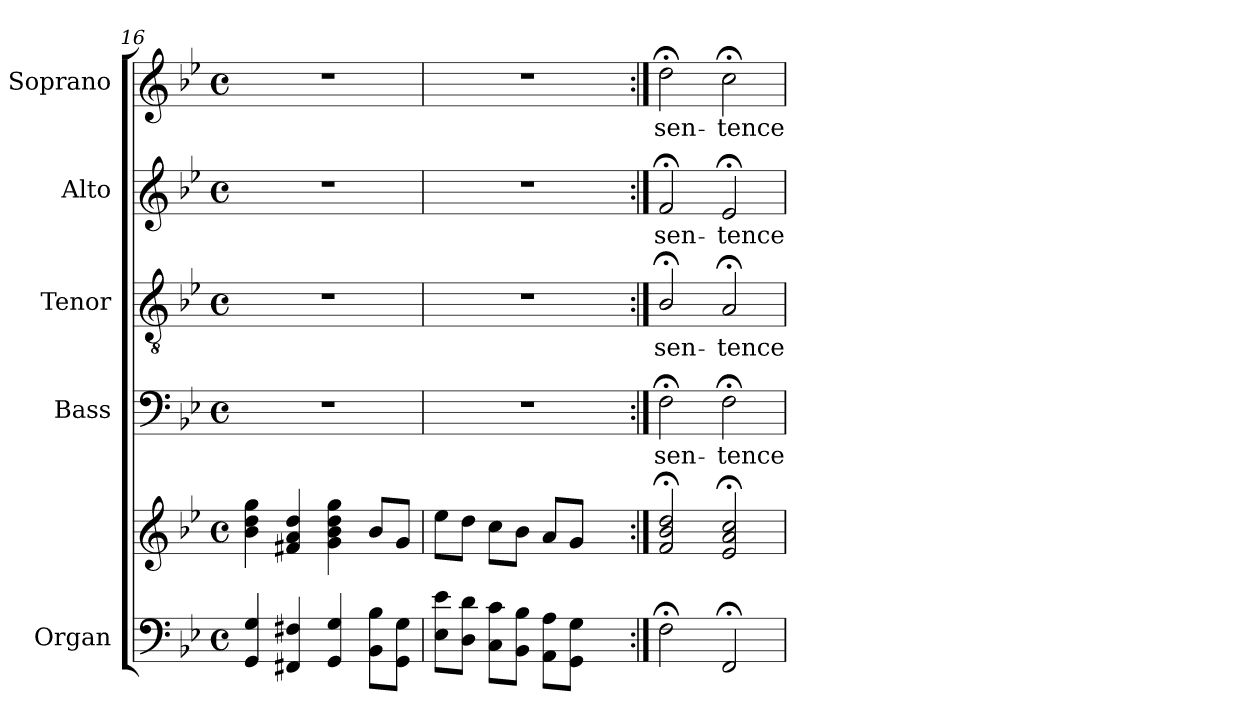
**kern	**kern	**kern	**text	**kern	**text	**kern	**text	**kern	**text
*part5	*part5	*part4	*part4	*part3	*part3	*part2	*part2	*part1	*part1
*staff6	*staff5	*staff4	*staff4	*staff3	*staff3	*staff2	*staff2	*staff1	*staff1
*I"Organ	*	*I"Bass	*	*I"Tenor	*	*I"Alto	*	*I"Soprano	*
*I'Org.	*	*I'B.	*	*I'T.	*	*I'A.	*	*I'S.	*
*clefF4	*clefG2	*clefF4	*	*clefGv2	*	*clefG2	*	*clefG2	*
*	*	*	*	*ITrd7c12	*	*	*	*	*
*k[b-e-]	*k[b-e-]	*k[b-e-]	*	*k[b-e-]	*	*k[b-e-]	*	*k[b-e-]	*
*B-:	*B-:	*B-:	*	*B-:	*	*B-:	*	*B-:	*
*M4/4	*M4/4	*M4/4	*	*M4/4	*	*M4/4	*	*M4/4	*
*met(c)	*met(c)	*met(c)	*	*met(c)	*	*met(c)	*	*met(c)	*
=16	=16	=16	=16	=16	=16	=16	=16	=16	=16
4GGi/ 4Gi	4b-i\ 4ddi 4ggi	1r	.	1r	.	1r	.	1r	.
4FF#Xi/ 4F#Xi	4f#Xi/ 4ai 4ddi	.	.	.	.	.	.	.	.
4GGi/ 4Gi	4gi\ 4b-i 4ddi 4ggi	.	.	.	.	.	.	.	.
8BB-i\ 8B-i\L	8b-i/L	.	.	.	.	.	.	.	.
8GGi\ 8Gi\J	8gi/J	.	.	.	.	.	.	.	.
=17	=17	=17	=17	=17	=17	=17	=17	=17	=17
!	!	!LO:N:vis=1	!	!LO:N:vis=1	!	!LO:N:vis=1	!	!LO:N:vis=1	!
8E-i\ 8e-i\L	8ee-i\L	1r	.	1r	.	1r	.	1r	.
8Di\ 8di\J	8ddi\J	.	.	.	.	.	.	.	.
8Ci\ 8ci\L	8cci\L	.	.	.	.	.	.	.	.
8BB-i\ 8B-i\J	8b-i\J	.	.	.	.	.	.	.	.
8AAi\ 8Ai\L	8ai/L	.	.	.	.	.	.	.	.
8GGi\ 8Gi\J	8gi/J	.	.	.	.	.	.	.	.
4ryy	4ryy	.	.	.	.	.	.	.	.
=18:|!	=18:|!	=18:|!	=18:|!	=18:|!	=18:|!	=18:|!	=18:|!	=18:|!	=18:|!
!	!	!	!LO:LY:b:color=#000000	!	!	!	!	!	!
!	!	!	!	!	!LO:LY:b:color=#000000	!	!	!	!
!	!	!	!	!	!	!	!LO:LY:b:color=#000000	!	!
!	!	!	!	!	!	!	!	!	!LO:LY:b:color=#000000
2F;i\	2fi/; 2b-i; 2ddi;	2F;i\	sen-	2BB-;i/	sen-	2f;i/	sen-	2dd;i\	sen-
!	!	!	!LO:LY:b:color=#000000	!	!	!	!	!	!
!	!	!	!	!	!LO:LY:b:color=#000000	!	!	!	!
!	!	!	!	!	!	!	!LO:LY:b:color=#000000	!	!
!	!	!	!	!	!	!	!	!	!LO:LY:b:color=#000000
2FF;i/	2e-i/; 2ai; 2cci;	2F;i\	-tence	2AA;i/	-tence	2e-;i/	-tence	2cc;i\	-tence
=	=	=	=	=	=	=	=	=	=
*-	*-	*-	*-	*-	*-	*-	*-	*-	*-
